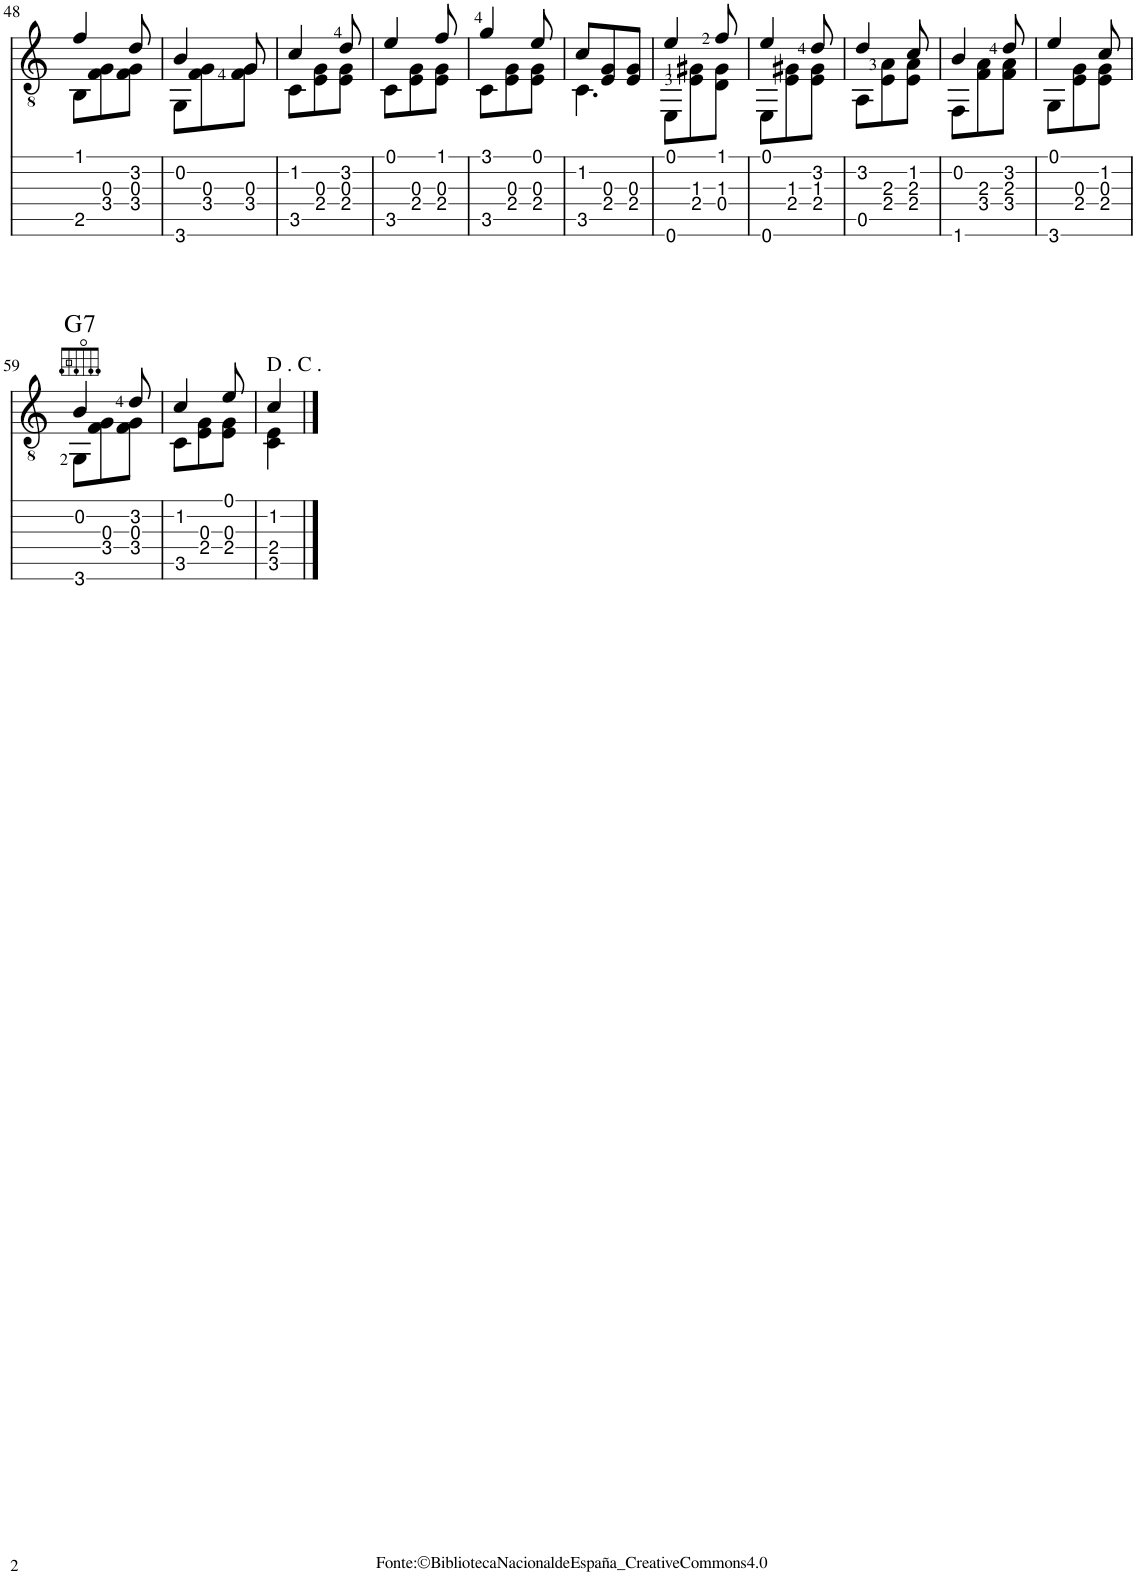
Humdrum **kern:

**kern	**kern	**harte
*part1	*part1	*part1
*staff2	*staff1	*
*I"Guitar	*	*
*I'Guit.	*	*
!!LO:PB:g=z
*	*clefGv2	*
*k[]	*k[]	*
*M3/8	*M3/8	*
=48	=48	=48
*^	*^	*
4f	8BBL	4f/	8BB\L	.
.	8F\ 8G\	.	8F\ 8G\	.
8d	8F\ 8G\J	8d/	8F\ 8G\J	.
=49	=49	=49	=49	=49
4B	8GGL	4B/	8GG\L	.
.	8F\ 8G\	.	8F\ 8G\	.
8G	8F\ 8G\J	8G/	8F\ 8G\J	.
=50	=50	=50	=50	=50
4c	8CL	4c/	8C\L	.
.	8E\ 8G\	.	8E\ 8G\	.
8d	8E\ 8G\J	8d/	8E\ 8G\J	.
=51	=51	=51	=51	=51
4e	8CL	4e/	8C\L	.
.	8E\ 8G\	.	8E\ 8G\	.
8f	8E\ 8G\J	8f/	8E\ 8G\J	.
=52	=52	=52	=52	=52
4g	8CL	4g/	8C\L	.
.	8E\ 8G\	.	8E\ 8G\	.
8e	8E\ 8G\J	8e/	8E\ 8G\J	.
=53	=53	=53	=53	=53
8cL	4.C	8c/L	4.C\	.
8E\ 8G\	.	8E/ 8G/	.	.
8E\ 8G\J	.	8E/ 8G/J	.	.
=54	=54	=54	=54	=54
4e	8EEL	4e/	8EE\L	.
.	8E\ 8G#\	.	8E\ 8G#X\	.
8f	8D\ 8G#\J	8f/	8D\ 8G#\J	.
=55	=55	=55	=55	=55
4e	8EEL	4e/	8EE\L	.
.	8E\ 8G#\	.	8E\ 8G#X\	.
8d	8E\ 8G#\J	8d/	8E\ 8G#\J	.
=56	=56	=56	=56	=56
4d	8AAL	4d/	8AA\L	.
.	8E\ 8A\	.	8E\ 8A\	.
8c	8E\ 8A\J	8c/	8E\ 8A\J	.
=57	=57	=57	=57	=57
4B	8FFL	4B/	8FF\L	.
.	8F\ 8A\	.	8F\ 8A\	.
8d	8F\ 8A\J	8d/	8F\ 8A\J	.
=58	=58	=58	=58	=58
4e	8GGL	4e/	8GG\L	.
.	8E\ 8G\	.	8E\ 8G\	.
8c	8E\ 8G\J	8c/	8E\ 8G\J	.
!!LO:LB:g=z	!!
=59	=59	=59	=59	=59
!	!	!	!	!LO:H:kt=7
4B	8GGL	4B/	8GG\L	G:7
.	8F\ 8G\	.	8F\ 8G\	.
8d	8F\ 8G\J	8d/	8F\ 8G\J	.
=60	=60	=60	=60	=60
4c	8CL	4c/	8C\L	.
.	8E\ 8G\	.	8E\ 8G\	.
8e	8E\ 8G\J	8e/	8E\ 8G\J	.
=61	=61	=61	=61	=61
4c	4C 4E	4c/	4C\ 4E\	.
*v	*v	*	*	*
*	*v	*v	*
==	==	==
*-	*-	*-
